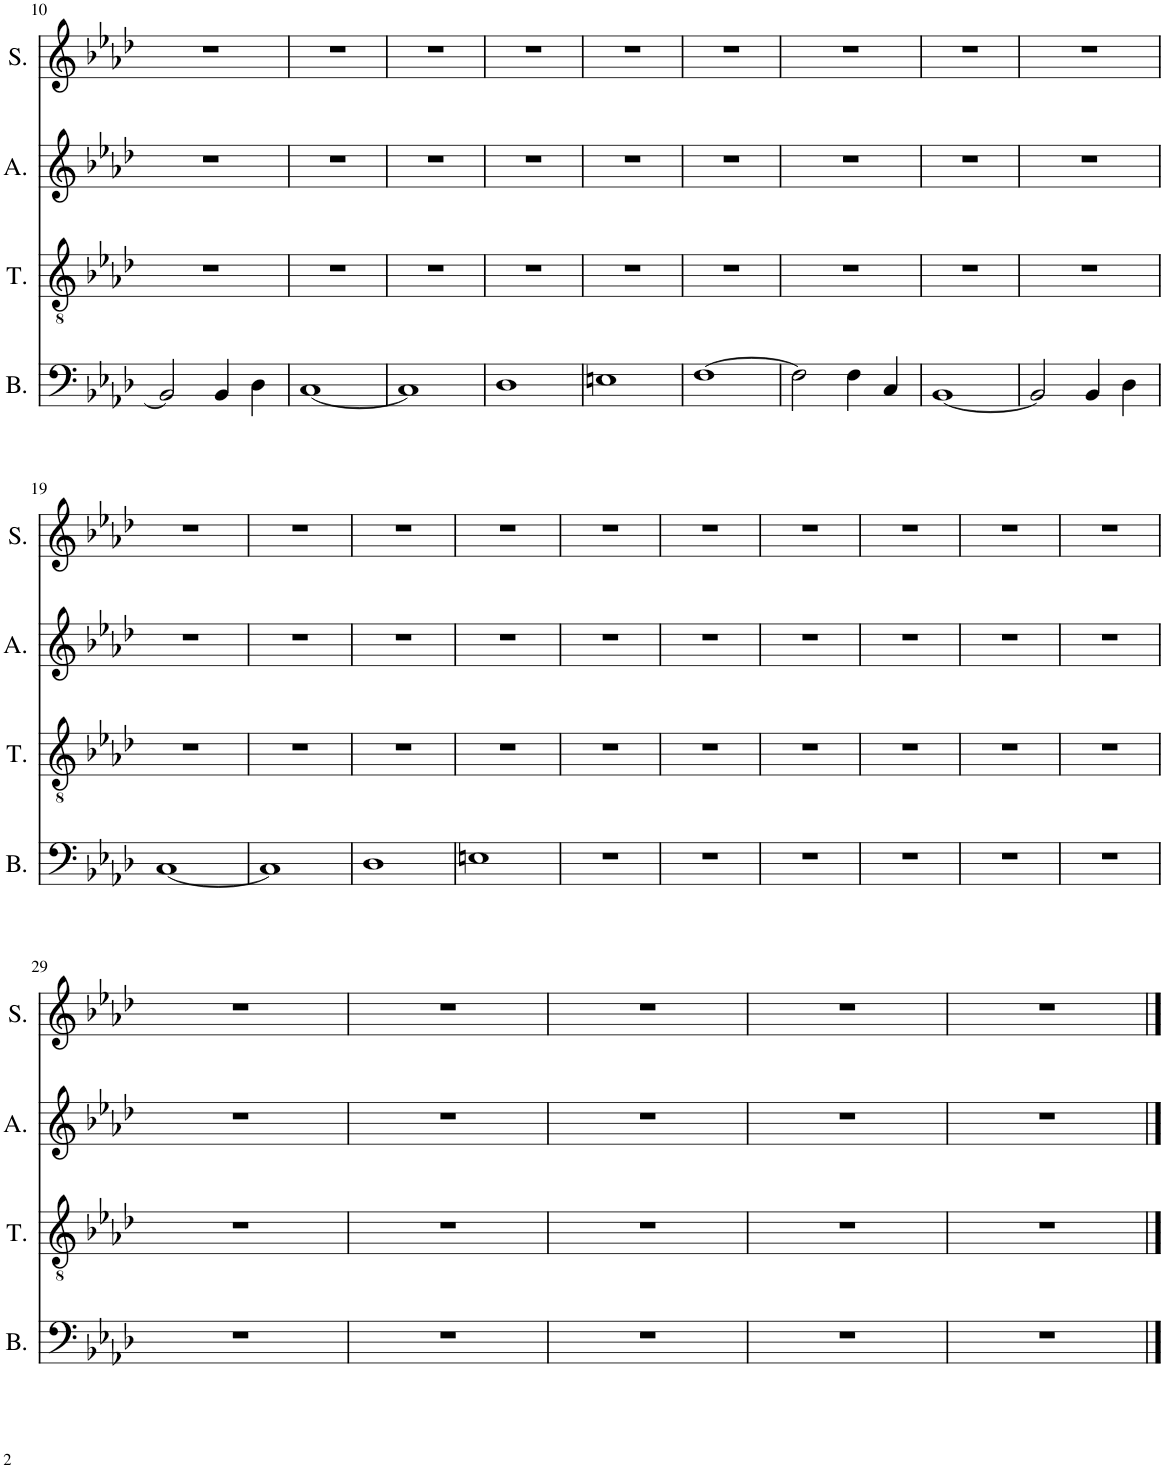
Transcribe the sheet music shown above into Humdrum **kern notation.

**kern	**kern	**kern	**kern
*part4	*part3	*part2	*part1
*staff4	*staff3	*staff2	*staff1
*I"Bass	*I"Tenor	*I"Alto	*I"Soprano
*I'B.	*I'T.	*I'A.	*I'S.
!!LO:PB:g=z
*clefF4	*clefGv2	*clefG2	*clefG2
*k[b-e-a-d-]	*k[b-e-a-d-]	*k[b-e-a-d-]	*k[b-e-a-d-]
*M4/4	*M4/4	*M4/4	*M4/4
=10	=10	=10	=10
2BB-/]	1r	1r	1r
4BB-/	.	.	.
4D-\	.	.	.
=11	=11	=11	=11
[1C	1r	1r	1r
=12	=12	=12	=12
1C]	1r	1r	1r
=13	=13	=13	=13
1D-	1r	1r	1r
=14	=14	=14	=14
1En	1r	1r	1r
=15	=15	=15	=15
[1F	1r	1r	1r
=16	=16	=16	=16
2F\]	1r	1r	1r
4F\	.	.	.
4C/	.	.	.
=17	=17	=17	=17
[1BB-	1r	1r	1r
=18	=18	=18	=18
2BB-/]	1r	1r	1r
4BB-/	.	.	.
4D-\	.	.	.
!!LO:LB:g=z
=19	=19	=19	=19
[1C	1r	1r	1r
=20	=20	=20	=20
1C]	1r	1r	1r
=21	=21	=21	=21
1D-	1r	1r	1r
=22	=22	=22	=22
1En	1r	1r	1r
=23	=23	=23	=23
1r	1r	1r	1r
=24	=24	=24	=24
1r	1r	1r	1r
=25	=25	=25	=25
1r	1r	1r	1r
=26	=26	=26	=26
1r	1r	1r	1r
=27	=27	=27	=27
1r	1r	1r	1r
=28	=28	=28	=28
1r	1r	1r	1r
!!LO:LB:g=z
=29	=29	=29	=29
1r	1r	1r	1r
=30	=30	=30	=30
1r	1r	1r	1r
=31	=31	=31	=31
1r	1r	1r	1r
=32	=32	=32	=32
1r	1r	1r	1r
=33	=33	=33	=33
1r	1r	1r	1r
==	==	==	==
*-	*-	*-	*-
